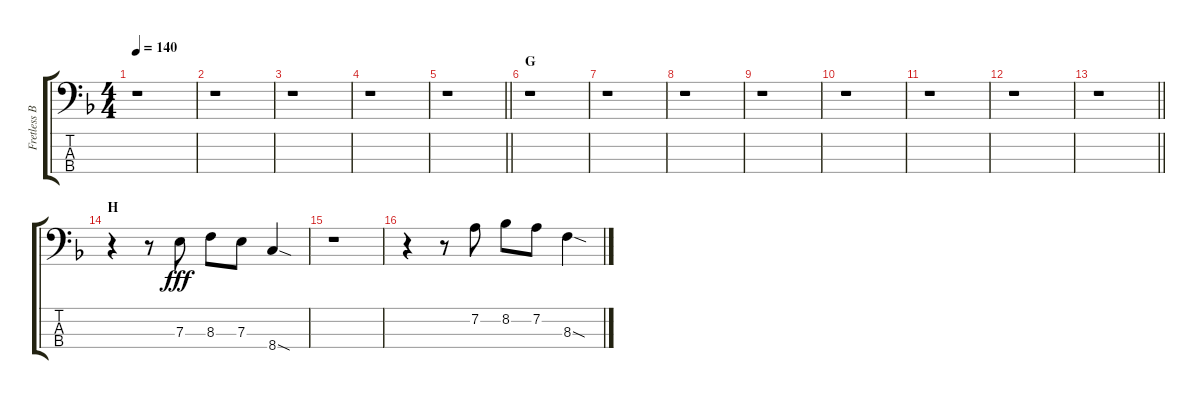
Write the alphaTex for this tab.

\track ("Fretless Bass" "Fretless B") {instrument fretlessbass}
\staff {score tabs}
\tuning (G2 D2 A1 E1) {hide}
\ts (4 4)
\tempo 140
\clef f4
\ks f
r.1{dy fff} |
r.1 |
r.1 |
r.1 |
\barLineRight lightlight
r.1 |
\section ("" "G")
r.1 |
r.1 |
r.1 |
r.1 |
r.1 |
r.1 |
r.1 |
\barLineRight lightlight
r.1 |
\section ("" "H")
r.4 r.8 7.3.8 8.3.8 7.3.8 8.4{sod}.4 |
r.1 |
r.4 r.8 7.2.8 8.2.8 7.2.8 8.3{sod}.4
